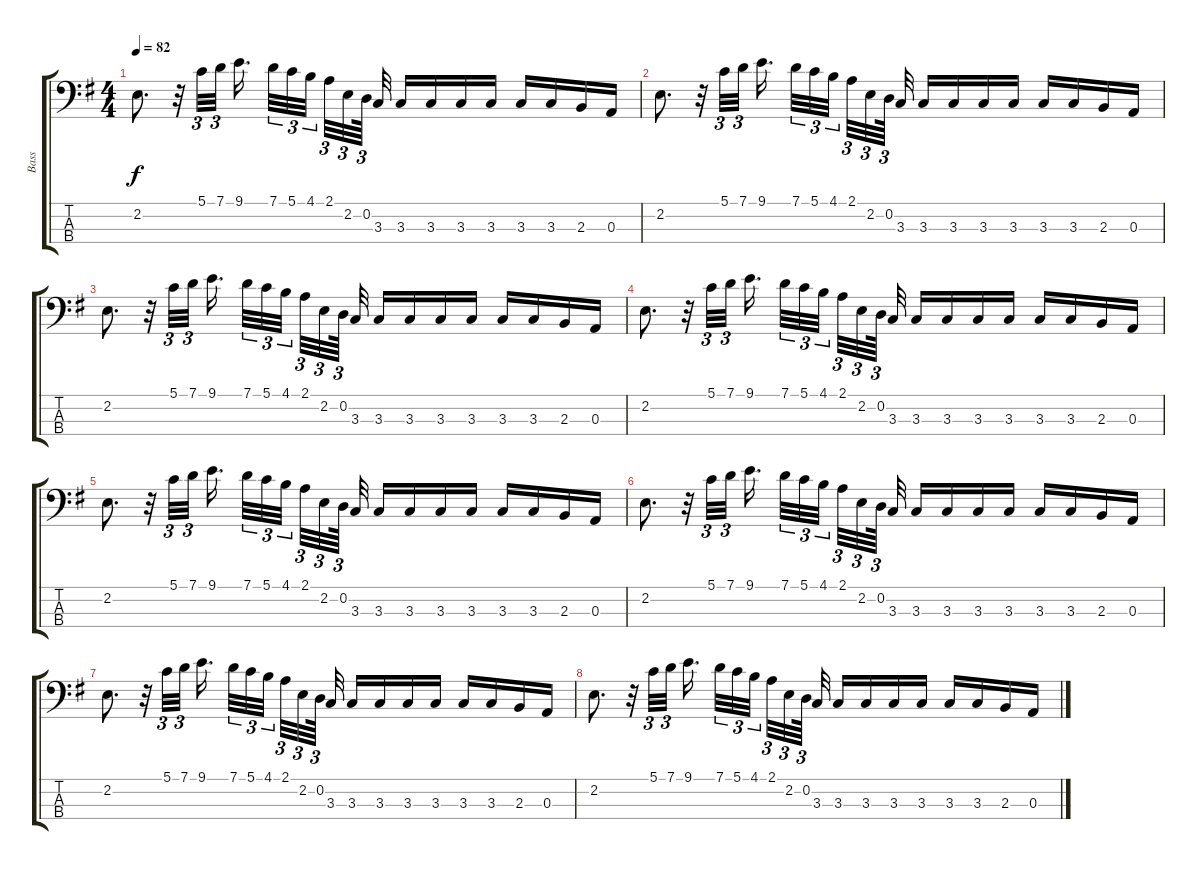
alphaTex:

\track ("Bass" "Bass") {instrument electricbassfinger}
\staff {score tabs}
\tuning (G2 D2 A1 E1) {hide}
\ts (4 4)
\tempo 82
\clef f4
\ks eminor
2.2.8{d dy f} r.32 5.1.32{tu (3 2)} 7.1.32{tu (3 2)} 9.1.16{d beam splitsecondary} 7.1.32{tu (3 2)} 5.1.32{tu (3 2)} 4.1.32{tu (3 2) beam splitsecondary} 2.1.32{tu (3 2)} 2.2.32{tu (3 2)} 0.2.64{tu (3 2) beam splitsecondary} 3.3.32 3.3.16 3.3.16 3.3.16 3.3.16 3.3.16 3.3.16 2.3.16 0.3.16 |
2.2.8{d} r.32 5.1.32{tu (3 2)} 7.1.32{tu (3 2)} 9.1.16{d beam splitsecondary} 7.1.32{tu (3 2)} 5.1.32{tu (3 2)} 4.1.32{tu (3 2) beam splitsecondary} 2.1.32{tu (3 2)} 2.2.32{tu (3 2)} 0.2.64{tu (3 2) beam splitsecondary} 3.3.32 3.3.16 3.3.16 3.3.16 3.3.16 3.3.16 3.3.16 2.3.16 0.3.16 |
2.2.8{d} r.32 5.1.32{tu (3 2)} 7.1.32{tu (3 2)} 9.1.16{d beam splitsecondary} 7.1.32{tu (3 2)} 5.1.32{tu (3 2)} 4.1.32{tu (3 2) beam splitsecondary} 2.1.32{tu (3 2)} 2.2.32{tu (3 2)} 0.2.64{tu (3 2) beam splitsecondary} 3.3.32 3.3.16 3.3.16 3.3.16 3.3.16 3.3.16 3.3.16 2.3.16 0.3.16 |
2.2.8{d} r.32 5.1.32{tu (3 2)} 7.1.32{tu (3 2)} 9.1.16{d beam splitsecondary} 7.1.32{tu (3 2)} 5.1.32{tu (3 2)} 4.1.32{tu (3 2) beam splitsecondary} 2.1.32{tu (3 2)} 2.2.32{tu (3 2)} 0.2.64{tu (3 2) beam splitsecondary} 3.3.32 3.3.16 3.3.16 3.3.16 3.3.16 3.3.16 3.3.16 2.3.16 0.3.16 |
2.2.8{d} r.32 5.1.32{tu (3 2)} 7.1.32{tu (3 2)} 9.1.16{d beam splitsecondary} 7.1.32{tu (3 2)} 5.1.32{tu (3 2)} 4.1.32{tu (3 2) beam splitsecondary} 2.1.32{tu (3 2)} 2.2.32{tu (3 2)} 0.2.64{tu (3 2) beam splitsecondary} 3.3.32 3.3.16 3.3.16 3.3.16 3.3.16 3.3.16 3.3.16 2.3.16 0.3.16 |
2.2.8{d} r.32 5.1.32{tu (3 2) volume 13} 7.1.32{tu (3 2)} 9.1.16{d volume 13 beam splitsecondary} 7.1.32{tu (3 2) volume 13} 5.1.32{tu (3 2)} 4.1.32{tu (3 2) volume 13 beam splitsecondary} 2.1.32{tu (3 2)} 2.2.32{tu (3 2)} 0.2.64{tu (3 2) beam splitsecondary} 3.3.32{volume 13} 3.3.16 3.3.16{volume 12} 3.3.16{volume 12} 3.3.16 3.3.16{volume 12} 3.3.16{volume 12} 2.3.16{volume 12} 0.3.16{volume 12} |
2.2.8{d volume 12} r.32 5.1.32{tu (3 2) volume 11} 7.1.32{tu (3 2)} 9.1.16{d beam splitsecondary} 7.1.32{tu (3 2) volume 11} 5.1.32{tu (3 2) volume 11} 4.1.32{tu (3 2) beam splitsecondary} 2.1.32{tu (3 2)} 2.2.32{tu (3 2) volume 11} 0.2.64{tu (3 2) beam splitsecondary} 3.3.32 3.3.16 3.3.16{volume 11} 3.3.16{volume 11} 3.3.16{volume 11} 3.3.16{volume 10} 3.3.16{volume 10} 2.3.16 0.3.16{volume 10} |
2.2.8{d volume 10} r.32 5.1.32{tu (3 2) volume 10} 7.1.32{tu (3 2)} 9.1.16{d beam splitsecondary} 7.1.32{tu (3 2) volume 10} 5.1.32{tu (3 2)} 4.1.32{tu (3 2) beam splitsecondary} 2.1.32{tu (3 2) volume 9} 2.2.32{tu (3 2)} 0.2.64{tu (3 2) beam splitsecondary} 3.3.32 3.3.16{volume 9} 3.3.16{volume 9} 3.3.16{volume 9} 3.3.16 3.3.16{volume 9} 3.3.16{volume 9} 2.3.16{volume 9} 0.3.16{volume 8}
